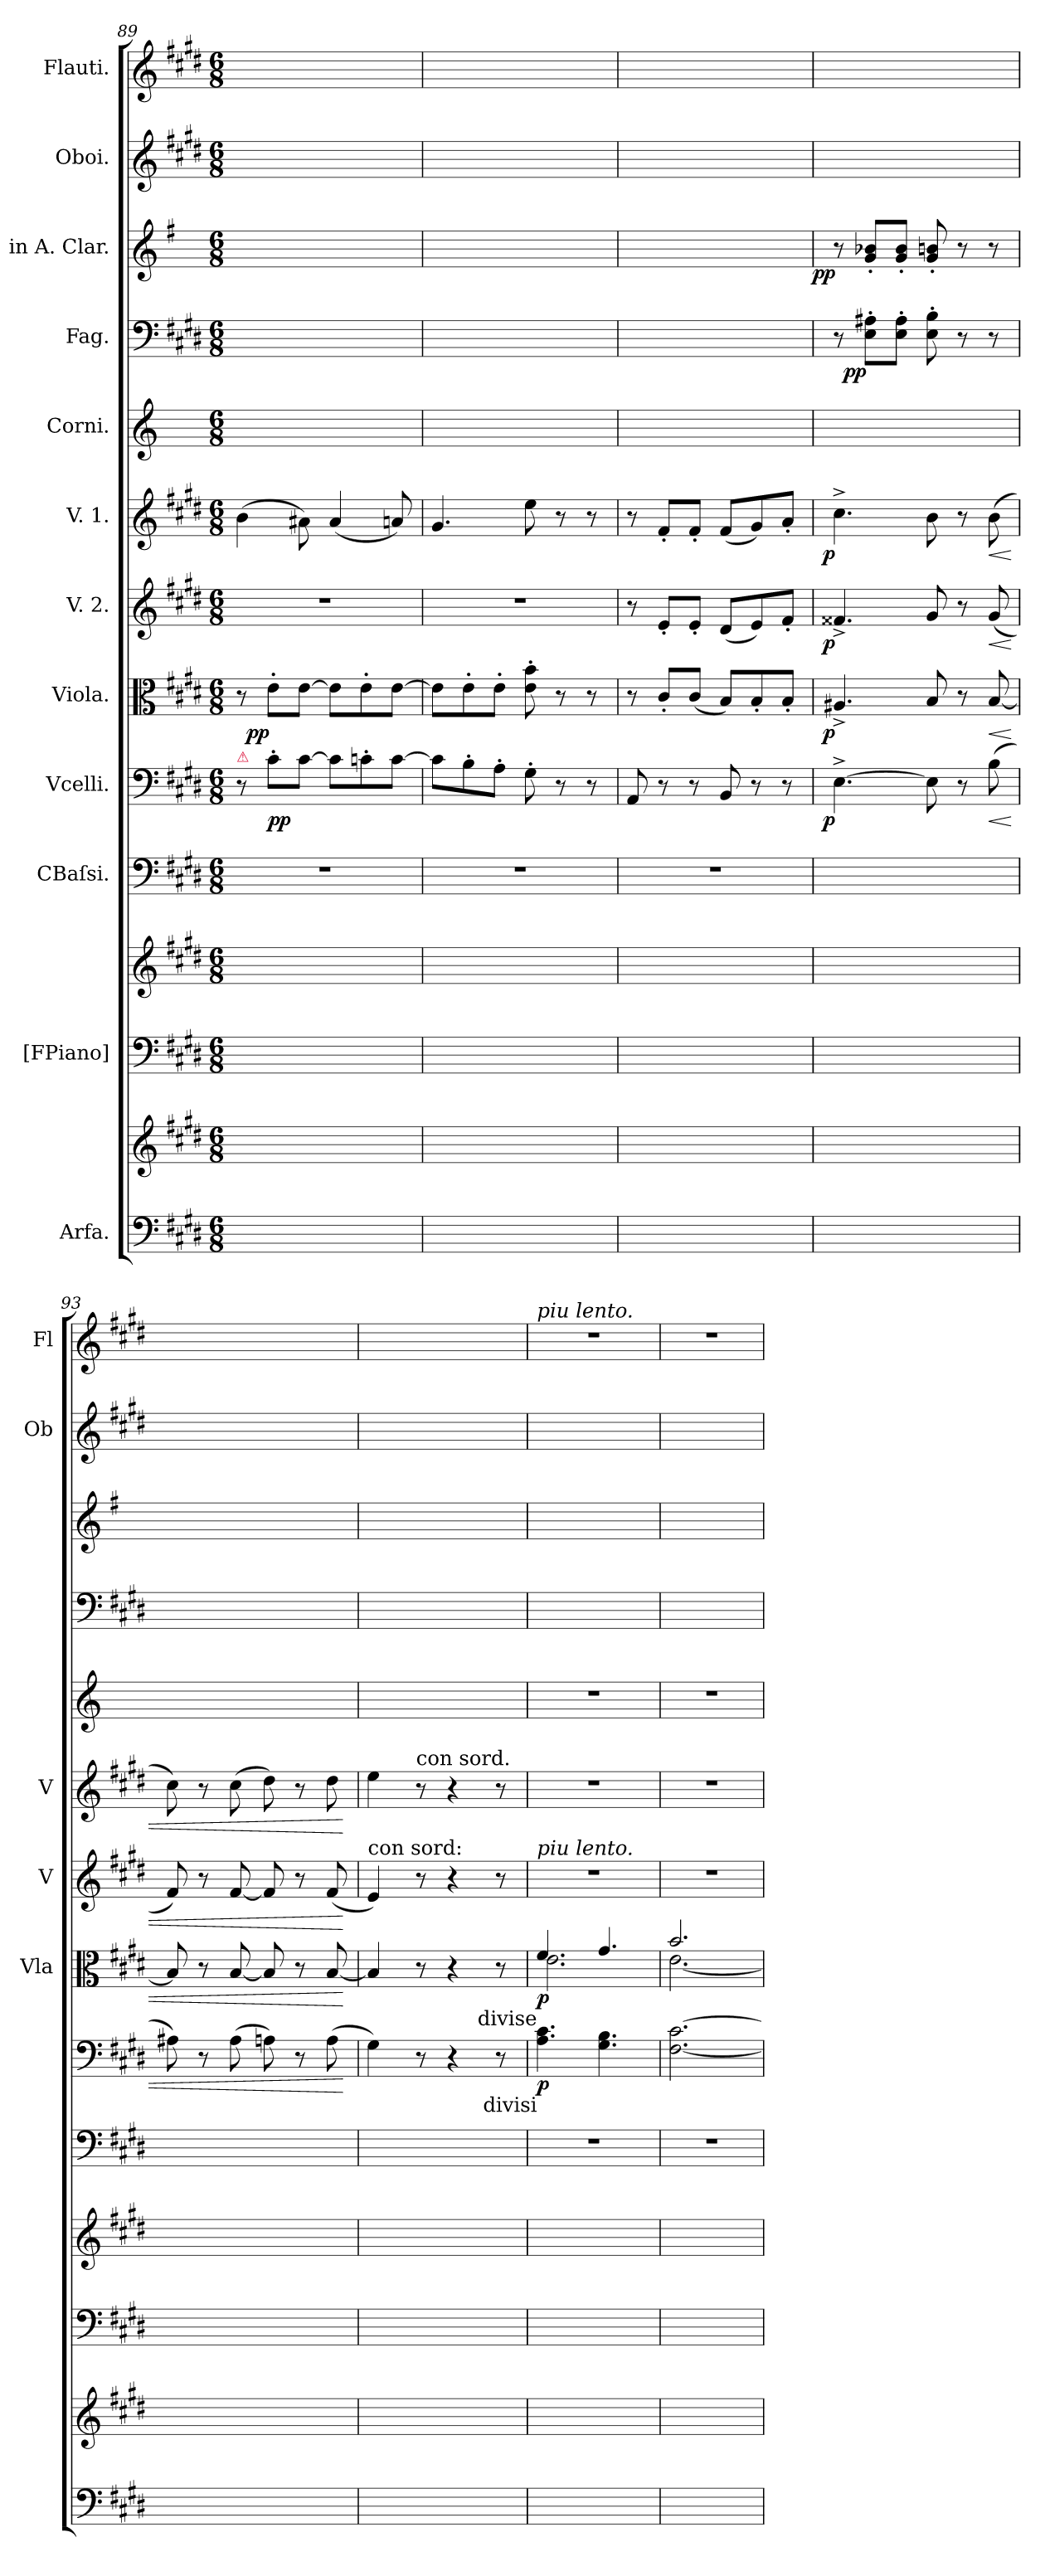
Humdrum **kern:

**kern	**kern	**kern	**kern	**kern	**kern	**dynam	**kern	**dynam	**kern	**dynam	**kern	**dynam	**kern	**kern	**dynam	**kern	**dynam	**kern	**kern
*part12	*part12	*part11	*part11	*part10	*part9	*part9	*part8	*part8	*part7	*part7	*part6	*part6	*part5	*part4	*part4	*part3	*part3	*part2	*part1
*staff14	*staff13	*staff12	*staff11	*staff10	*staff9	*staff9	*staff8	*staff8	*staff7	*staff7	*staff6	*staff6	*staff5	*staff4	*staff4	*staff3	*staff3	*staff2	*staff1
*I"Arfa.	*	*I"[FPiano]	*	*I"CBaſsi.	*I"Vcelli.	*	*I"Viola.	*	*I"V. 2.	*	*I"V. 1.	*	*I"Corni.	*I"Fag.	*	*I"in A. Clar.	*	*I"Oboi.	*I"Flauti.
*	*	*	*	*	*	*	*I'Vla	*	*I'V	*	*I'V	*	*	*	*	*	*	*I'Ob	*I'Fl
*clefF4	*clefG2	*clefF4	*clefG2	*clefF4	*clefF4	*	*clefC3	*	*clefG2	*	*clefG2	*	*clefG2	*clefF4	*	*clefG2	*	*clefG2	*clefG2
*	*	*	*	*	*	*	*	*	*	*	*	*	*ITrd5c8	*	*	*ITrd2c3	*	*	*
*k[f#c#g#d#]	*k[f#c#g#d#]	*k[f#c#g#d#]	*k[f#c#g#d#]	*k[f#c#g#d#]	*k[f#c#g#d#]	*	*k[f#c#g#d#]	*	*k[f#c#g#d#]	*	*k[f#c#g#d#]	*	*k[f#c#g#d#]	*k[f#c#g#d#]	*	*k[f#c#g#d#]	*	*k[f#c#g#d#]	*k[f#c#g#d#]
*M6/8	*M6/8	*M6/8	*M6/8	*M6/8	*M6/8	*	*M6/8	*	*M6/8	*	*M6/8	*	*M6/8	*M6/8	*	*M6/8	*	*M6/8	*M6/8
=89	=89	=89	=89	=89	=89	=89	=89	=89	=89	=89	=89	=89	=89	=89	=89	=89	=89	=89	=89
!	!	!	!	!	!LO:TX:a:color=crimson:t=⚠	!	!	!	!	!	!	!	!	!	!	!	!	!	!
2.ryy	2.ryy	2.ryy	2.ryy	2.r	8r	.	8r	.	2.r	.	(4b\	.	2.ryy	2.ryy	.	2.ryy	.	2.ryy	2.ryy
!	!	!	!	!	!	!	!	!LO:DY:rj	!	!	!	!	!	!	!	!	!	!	!
.	.	.	.	.	8c#'\L	pp	8e'\L	pp	.	.	.	.	.	.	.	.	.	.	.
.	.	.	.	.	[8c#\J	.	[8e\J	.	.	.	8a#X\)	.	.	.	.	.	.	.	.
.	.	.	.	.	8c#\L]	.	8e\L]	.	.	.	(4a#/	.	.	.	.	.	.	.	.
.	.	.	.	.	8cn'\	.	8e'\	.	.	.	.	.	.	.	.	.	.	.	.
.	.	.	.	.	[8c\J	.	[8e\J	.	.	.	8an/)	.	.	.	.	.	.	.	.
=90	=90	=90	=90	=90	=90	=90	=90	=90	=90	=90	=90	=90	=90	=90	=90	=90	=90	=90	=90
2.ryy	2.ryy	2.ryy	2.ryy	2.r	8c\L]	.	8e\L]	.	2.r	.	4.g#/	.	2.ryy	2.ryy	.	2.ryy	.	2.ryy	2.ryy
.	.	.	.	.	8B'\	.	8e'\	.	.	.	.	.	.	.	.	.	.	.	.
.	.	.	.	.	8A'\J	.	8e'\J	.	.	.	.	.	.	.	.	.	.	.	.
.	.	.	.	.	8G#'\	.	8e'\ 8b'\	.	.	.	8ee\	.	.	.	.	.	.	.	.
.	.	.	.	.	8r	.	8r	.	.	.	8r	.	.	.	.	.	.	.	.
.	.	.	.	.	8r	.	8r	.	.	.	8r	.	.	.	.	.	.	.	.
=91	=91	=91	=91	=91	=91	=91	=91	=91	=91	=91	=91	=91	=91	=91	=91	=91	=91	=91	=91
2.ryy	2.ryy	2.ryy	2.ryy	2.r	8AA/	.	8r	.	8r	.	8r	.	2.ryy	2.ryy	.	2.ryy	.	2.ryy	2.ryy
.	.	.	.	.	8r	.	8c#'/L	.	8e'/L	.	8f#'/L	.	.	.	.	.	.	.	.
.	.	.	.	.	8r	.	(8c#/J	.	8e'/J	.	8f#'/J	.	.	.	.	.	.	.	.
.	.	.	.	.	8BB/	.	8B/L)	.	(8d#/L	.	(8f#/L	.	.	.	.	.	.	.	.
.	.	.	.	.	8r	.	8B'/	.	8e/)	.	8g#/)	.	.	.	.	.	.	.	.
.	.	.	.	.	8r	.	8B'/J	.	8f#'/J	.	8a'/J	.	.	.	.	.	.	.	.
=92	=92	=92	=92	=92	=92	=92	=92	=92	=92	=92	=92	=92	=92	=92	=92	=92	=92	=92	=92
!	!	!	!	!	!	!LO:DY:rj	!	!LO:DY:rj	!	!LO:DY:rj	!	!LO:DY:rj	!	!	!	!	!LO:DY:rj	!	!
2.ryy	2.ryy	2.ryy	2.ryy	2.ryy	[4.E^\	p	4.A#X^/	p	4.f##X^/	p	4.cc#^\	p	2.ryy	8r	.	8r	pp	2.ryy	2.ryy
!	!	!	!	!	!	!	!	!	!	!	!	!	!	!	!LO:DY:rj	!	!	!	!
.	.	.	.	.	.	.	.	.	.	.	.	.	.	8E'\ 8A#X'\L	pp	8e'/ 8gn'/L	.	.	.
.	.	.	.	.	.	.	.	.	.	.	.	.	.	8E'\ 8A#'\J	.	8e'/ 8g'/J	.	.	.
.	.	.	.	.	8E\]	.	8B/	.	8g#/	.	8b\	.	.	8E'\ 8B'\	.	8e'/ 8g#X'/	.	.	.
.	.	.	.	.	8r	.	8r	.	8r	.	8r	.	.	8r	.	8r	.	.	.
!	!	!	!	!	!	!LO:HP:b	!	!LO:HP:b	!	!LO:HP:b	!	!LO:HP:b	!	!	!	!	!	!	!
.	.	.	.	.	(8B\	<	[8B/	<	(8g#/	<	(8b\	<	.	8r	.	8r	.	.	.
=93	=93	=93	=93	=93	=93	=93	=93	=93	=93	=93	=93	=93	=93	=93	=93	=93	=93	=93	=93
2.ryy	2.ryy	2.ryy	2.ryy	2.ryy	8A#X\)	.	8B/]	.	8f#/)	.	8cc#\)	.	2.ryy	2.ryy	.	2.ryy	.	2.ryy	2.ryy
.	.	.	.	.	8r	.	8r	.	8r	.	8r	.	.	.	.	.	.	.	.
.	.	.	.	.	(8A#\	.	[8B/	.	[8f#/	.	(8cc#\	.	.	.	.	.	.	.	.
.	.	.	.	.	8An\)	.	8B/]	.	8f#/]	.	8dd#\)	.	.	.	.	.	.	.	.
.	.	.	.	.	8r	.	8r	.	8r	.	8r	.	.	.	.	.	.	.	.
.	.	.	.	.	(8A\	.	[8B/	.	(8f#/	.	8dd#\	.	.	.	.	.	.	.	.
.	.	.	.	.	.	[	.	[	.	[	.	[	.	.	.	.	.	.	.
=94	=94	=94	=94	=94	=94	=94	=94	=94	=94	=94	=94	=94	=94	=94	=94	=94	=94	=94	=94
!	!	!	!	!	!	!	!	!	!LO:TX:a:t=con sord&colon;	!	!	!	!	!	!	!	!	!	!
2.ryy	2.ryy	2.ryy	2.ryy	2.ryy	4G#\)	.	4B/]	.	4e/)	.	4ee\	.	2.ryy	2.ryy	.	2.ryy	.	2.ryy	2.ryy
!	!	!	!	!	!	!	!	!	!	!	!LO:TX:a:t=con sord.	!	!	!	!	!	!	!	!
.	.	.	.	.	8r	.	8r	.	8r	.	8r	.	.	.	.	.	.	.	.
.	.	.	.	.	4r	.	4r	.	4r	.	4r	.	.	.	.	.	.	.	.
.	.	.	.	.	8r	.	8r	.	8r	.	8r	.	.	.	.	.	.	.	.
=95	=95	=95	=95	=95	=95	=95	=95	=95	=95	=95	=95	=95	=95	=95	=95	=95	=95	=95	=95
*	*	*	*	*	*	*	*^	*	*	*	*	*	*	*	*	*	*	*	*
!	!	!	!	!	!	!	!	!	!	!	!	!	!	!	!	!	!	!	!	!LO:TX:a:i:t=piu lento.
!	!	!	!	!	!	!	!	!	!	!LO:TX:a:i:t=piu lento.	!	!	!	!	!	!	!	!	!	!
!	!	!	!	!	!	!	!LO:TX:b:rj:t=divise	!	!	!	!	!	!	!	!	!	!	!	!	!
!	!	!	!	!	!LO:TX:b:rj:t=divisi	!	!	!	!	!	!	!	!	!	!	!	!	!	!	!
2.ryy	2.ryy	2.ryy	2.ryy	2.r	4.A\ 4.c#\	p	4.f#/	2.e\	p	2.r	.	2.r	.	2.r	2.ryy	.	2.ryy	.	2.ryy	2.r
.	.	.	.	.	4.G#\ 4.B\	.	4.g#/	.	.	.	.	.	.	.	.	.	.	.	.	.
=96	=96	=96	=96	=96	=96	=96	=96	=96	=96	=96	=96	=96	=96	=96	=96	=96	=96	=96	=96	=96
2.ryy	2.ryy	2.ryy	2.ryy	2.r	[2.F#\ [2.c#\	.	2.b/	[2.e\	.	2.r	.	2.r	.	2.r	2.ryy	.	2.ryy	.	2.ryy	2.r
*	*	*	*	*	*	*	*v	*v	*	*	*	*	*	*	*	*	*	*	*	*
=	=	=	=	=	=	=	=	=	=	=	=	=	=	=	=	=	=	=	=
*-	*-	*-	*-	*-	*-	*-	*-	*-	*-	*-	*-	*-	*-	*-	*-	*-	*-	*-	*-
